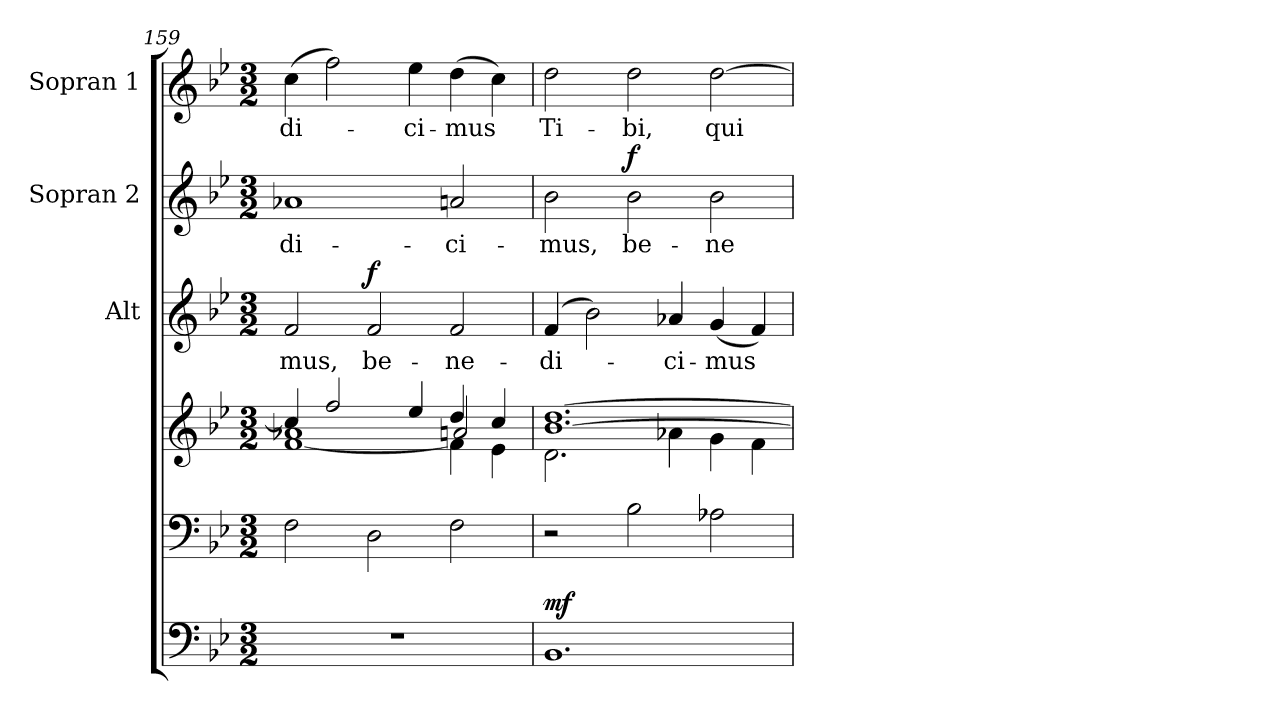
**kern	**dynam	**kern	**kern	**kern	**text	**dynam	**kern	**text	**dynam	**kern	**text
*part5	*part5	*part4	*part4	*part3	*part3	*part3	*part2	*part2	*part2	*part1	*part1
*staff6	*staff6	*staff5	*staff4	*staff3	*staff3	*staff3	*staff2	*staff2	*staff2	*staff1	*staff1
*	*	*	*	*I"Alt	*	*	*I"Sopran 2	*	*	*I"Sopran 1	*
*	*	*	*	*I'A.	*	*	*I'S. 2	*	*	*I'S. 1	*
!!LO:LB:g=z
*clefF4	*	*clefF4	*clefG2	*clefG2	*	*	*clefG2	*	*	*clefG2	*
*k[b-e-]	*	*k[b-e-]	*k[b-e-]	*k[b-e-]	*	*	*k[b-e-]	*	*	*k[b-e-]	*
*B-:	*	*B-:	*B-:	*B-:	*	*	*B-:	*	*	*B-:	*
*M3/2	*	*M3/2	*M3/2	*M3/2	*	*	*M3/2	*	*	*M3/2	*
=159	=159	=159	=159	=159	=159	=159	=159	=159	=159	=159	=159
*	*	*	*^	*	*	*	*	*	*	*	*
*	*	*	*	*^	*	*	*	*	*	*	*	*
!	!	!	!	!	!	!	!LO:LY:b	!	!	!LO:LY:b	!	!	!LO:LY:b
1.r	.	2F\	4cc/]	[<1f 1a-X	1ryy	2f/	-mus,	.	1a-X	-di-	.	(>4cc\	-di-
.	.	.	2ff/	.	.	.	.	.	.	.	.	2ff\)	.
!	!	!	!	!	!	!	!LO:LY:b	!LO:DY:a	!	!	!	!	!
.	.	2D\	.	.	.	2f/	be-	f	.	.	.	.	.
!	!	!	!	!	!	!	!	!	!	!	!	!	!LO:LY:b
.	.	.	4ee-/	.	.	.	.	.	.	.	.	4ee-\	-ci-
!	!	!	!	!	!	!	!LO:LY:b	!	!	!LO:LY:b	!	!	!LO:LY:b
.	.	2F\	4dd/	4f\]	2an/	2f/	-ne-	.	2an/	-ci-	.	(>4dd\	-mus
.	.	.	4cc/	4e-\	.	.	.	.	.	.	.	4cc\)	.
*	*	*	*	*v	*v	*	*	*	*	*	*	*	*
=160	=160	=160	=160	=160	=160	=160	=160	=160	=160	=160	=160	=160
!	!LO:DY:a	!	!	!	!	!LO:LY:b	!	!	!LO:LY:b	!	!	!LO:LY:b
1.BB-	mf	2r	[>1.b- [>1.dd	2.d\	(4f/	-di-	.	2b-\	-mus,	.	2dd\	Ti-
.	.	.	.	.	2b-\)	.	.	.	.	.	.	.
!	!	!	!	!	!	!	!	!	!LO:LY:b	!LO:DY:a	!	!LO:LY:b
.	.	2B-\	.	.	.	.	.	2b-\	be-	f	2dd\	-bi,
!	!	!	!	!	!	!LO:LY:b	!	!	!	!	!	!
.	.	.	.	4a-X\	4a-X/	-ci-	.	.	.	.	.	.
!	!	!	!	!	!	!LO:LY:b	!	!	!LO:LY:b	!	!	!LO:LY:b
.	.	2A-X\	.	4g\	(<4g/	-mus	.	2b-\	-ne-	.	[2dd\	qui-
.	.	.	.	4f\	4f/)	.	.	.	.	.	.	.
*	*	*	*v	*v	*	*	*	*	*	*	*	*
=	=	=	=	=	=	=	=	=	=	=	=
*-	*-	*-	*-	*-	*-	*-	*-	*-	*-	*-	*-
